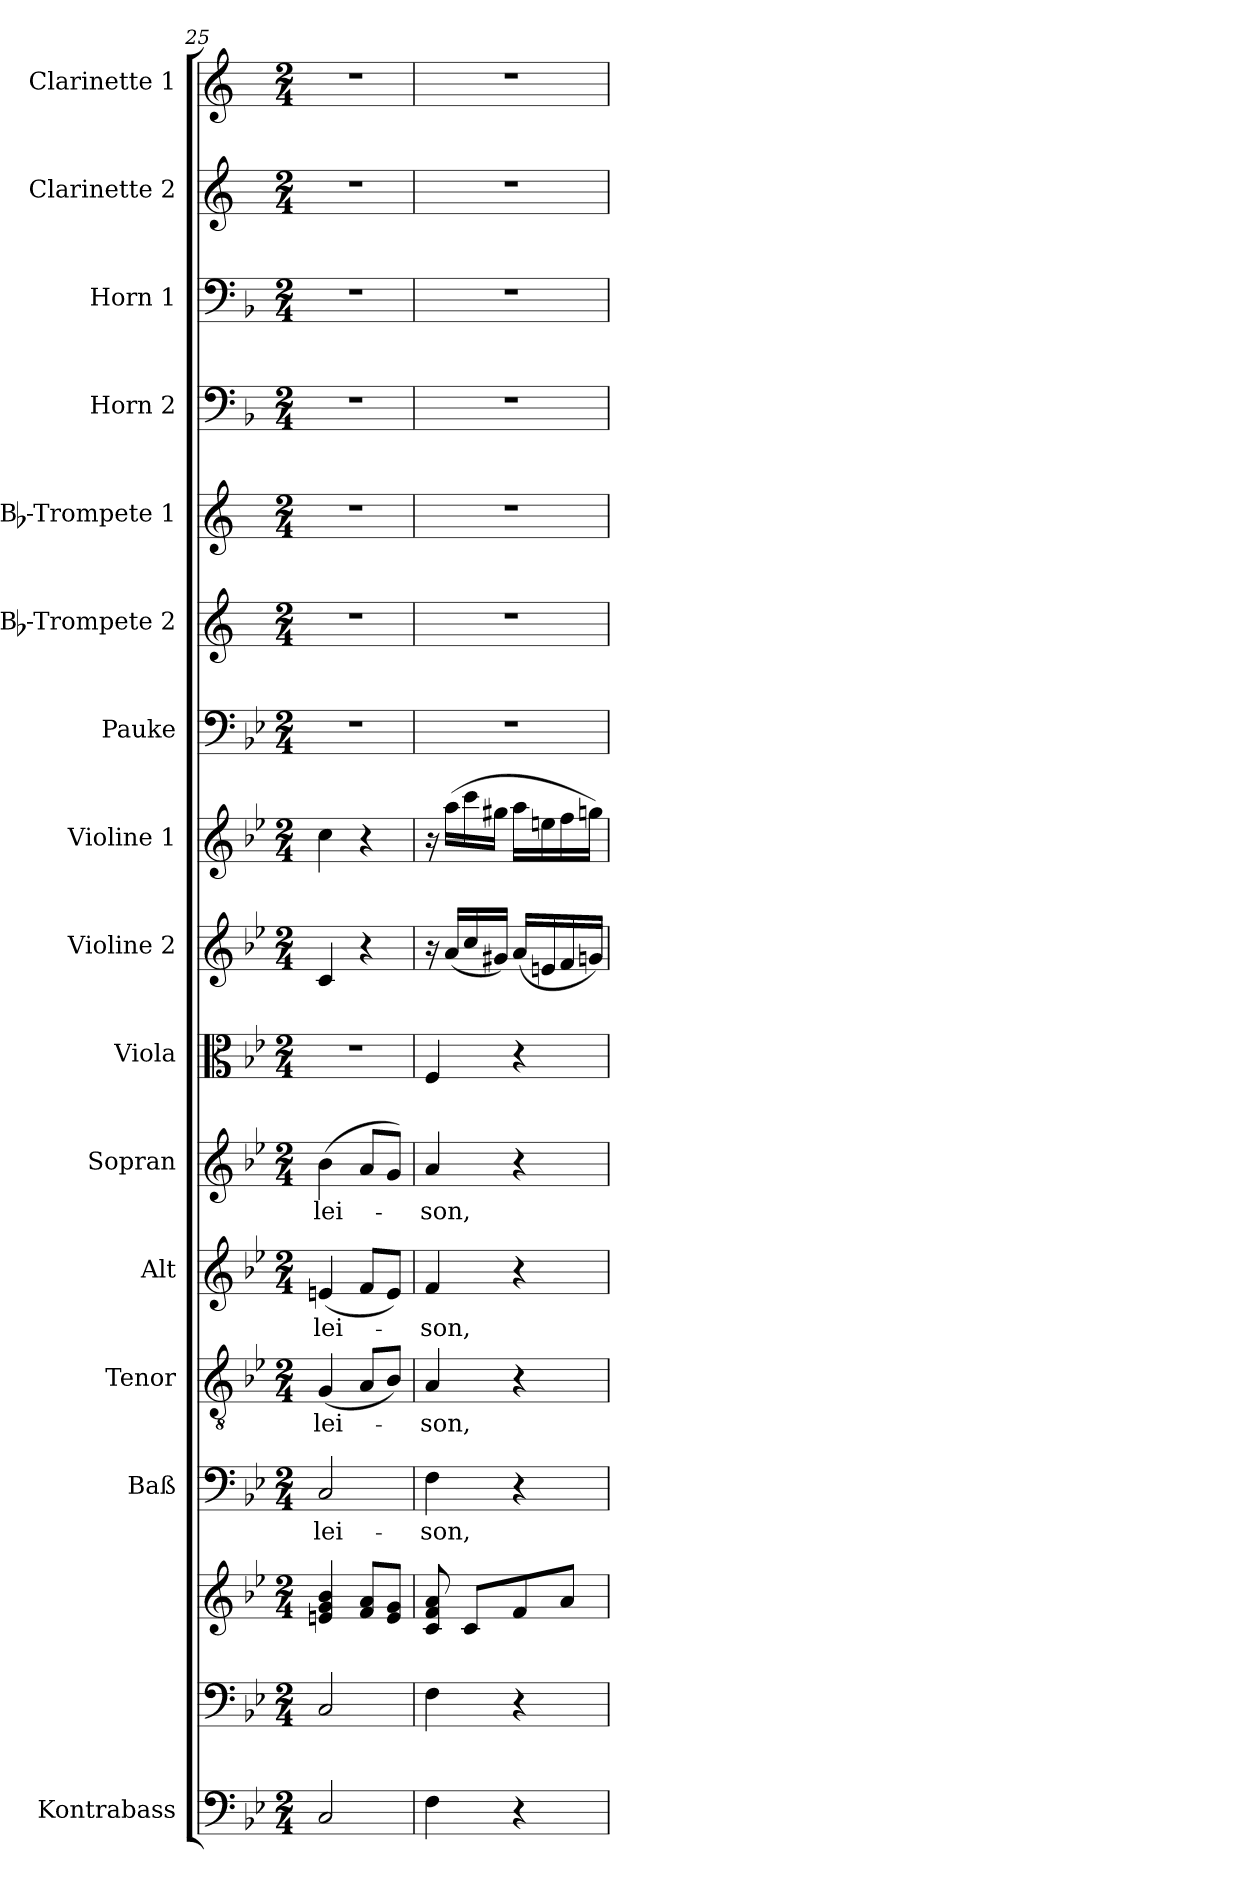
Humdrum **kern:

**kern	**kern	**kern	**kern	**text	**kern	**text	**kern	**text	**kern	**text	**kern	**kern	**kern	**kern	**kern	**kern	**kern	**kern	**kern	**kern
*part16	*part15	*part15	*part14	*part14	*part13	*part13	*part12	*part12	*part11	*part11	*part10	*part9	*part8	*part7	*part6	*part5	*part4	*part3	*part2	*part1
*staff17	*staff16	*staff15	*staff14	*staff14	*staff13	*staff13	*staff12	*staff12	*staff11	*staff11	*staff10	*staff9	*staff8	*staff7	*staff6	*staff5	*staff4	*staff3	*staff2	*staff1
*I"Kontrabass	*	*	*I"Baß	*	*I"Tenor	*	*I"Alt	*	*I"Sopran	*	*I"Viola	*I"Violine 2	*I"Violine 1	*I"Pauke	*I"Bb-Trompete 2	*I"Bb-Trompete 1	*I"Horn 2	*I"Horn 1	*I"Clarinette 2	*I"Clarinette 1
*I'Kb.	*	*	*I'Baß	*	*I'Ten	*	*I'Alt	*	*I'Sop	*	*I'Vla.	*I'Vln. 2	*I'Vln. 1	*I'Pk.	*I'Bb Trp. 2	*I'Bb Trp. 1	*I'Hrn. 2	*I'Hrn. 1	*I'Cl. 2	*I'Cl. 1
!!LO:PB:g=z
*clefF4	*clefF4	*clefG2	*clefF4	*	*clefGv2	*	*clefG2	*	*clefG2	*	*clefC3	*clefG2	*clefG2	*clefF4	*clefG2	*clefG2	*clefF4	*clefF4	*clefG2	*clefG2
*ITrd7c12	*	*	*	*	*	*	*	*	*	*	*	*	*	*	*ITrd1c2	*ITrd1c2	*ITrd4c7	*ITrd4c7	*ITrd1c2	*ITrd1c2
*k[b-e-]	*k[b-e-]	*k[b-e-]	*k[b-e-]	*	*k[b-e-]	*	*k[b-e-]	*	*k[b-e-]	*	*k[b-e-]	*k[b-e-]	*k[b-e-]	*k[b-e-]	*k[b-e-]	*k[b-e-]	*k[b-e-]	*k[b-e-]	*k[b-e-]	*k[b-e-]
*B-:	*B-:	*B-:	*B-:	*	*B-:	*	*B-:	*	*B-:	*	*B-:	*B-:	*B-:	*B-:	*B-:	*B-:	*B-:	*B-:	*B-:	*B-:
*M2/4	*M2/4	*M2/4	*M2/4	*	*M2/4	*	*M2/4	*	*M2/4	*	*M2/4	*M2/4	*M2/4	*M2/4	*M2/4	*M2/4	*M2/4	*M2/4	*M2/4	*M2/4
=25	=25	=25	=25	=25	=25	=25	=25	=25	=25	=25	=25	=25	=25	=25	=25	=25	=25	=25	=25	=25
!	!	!	!	!LO:LY:b	!	!LO:LY:b	!	!LO:LY:b	!	!LO:LY:b	!	!	!	!	!	!	!	!	!	!
2CC/	2C/	4en/ 4g/ 4b-/	2C/	-lei-	(<4G/	-lei-	(<4en/	-lei-	(<4b-\	-lei-	2r	4c/	4cc\	2r	2r	2r	2r	2r	2r	2r
.	.	8f/ 8a/L	.	.	8A/L	.	8f/L	.	8a/L	.	.	4r	4r	.	.	.	.	.	.	.
.	.	8e/ 8g/J	.	.	8B-/J)	.	8e/J)	.	8g/J)	.	.	.	.	.	.	.	.	.	.	.
=26	=26	=26	=26	=26	=26	=26	=26	=26	=26	=26	=26	=26	=26	=26	=26	=26	=26	=26	=26	=26
!	!	!	!	!LO:LY:b	!	!LO:LY:b	!	!LO:LY:b	!	!LO:LY:b	!	!	!	!	!	!	!	!	!	!
4FF\	4F\	8c/ 8f/ 8a/	4F\	-son,	4A/	-son,	4f/	-son,	4a/	-son,	4F/	16r	16r	2r	2r	2r	2r	2r	2r	2r
.	.	.	.	.	.	.	.	.	.	.	.	(<16a/LL	(>16aa\LL	.	.	.	.	.	.	.
.	.	8c/L	.	.	.	.	.	.	.	.	.	16cc/	16ccc\	.	.	.	.	.	.	.
.	.	.	.	.	.	.	.	.	.	.	.	16g#X/JJ)	16gg#X\JJ	.	.	.	.	.	.	.
4r	4r	8f/	4r	.	4r	.	4r	.	4r	.	4r	(<16a/LL	16aa\LL	.	.	.	.	.	.	.
.	.	.	.	.	.	.	.	.	.	.	.	16en/	16een\	.	.	.	.	.	.	.
.	.	8a/J	.	.	.	.	.	.	.	.	.	16f/	16ff\	.	.	.	.	.	.	.
.	.	.	.	.	.	.	.	.	.	.	.	16gn/JJ)	16ggn\JJ)	.	.	.	.	.	.	.
=	=	=	=	=	=	=	=	=	=	=	=	=	=	=	=	=	=	=	=	=
*-	*-	*-	*-	*-	*-	*-	*-	*-	*-	*-	*-	*-	*-	*-	*-	*-	*-	*-	*-	*-
